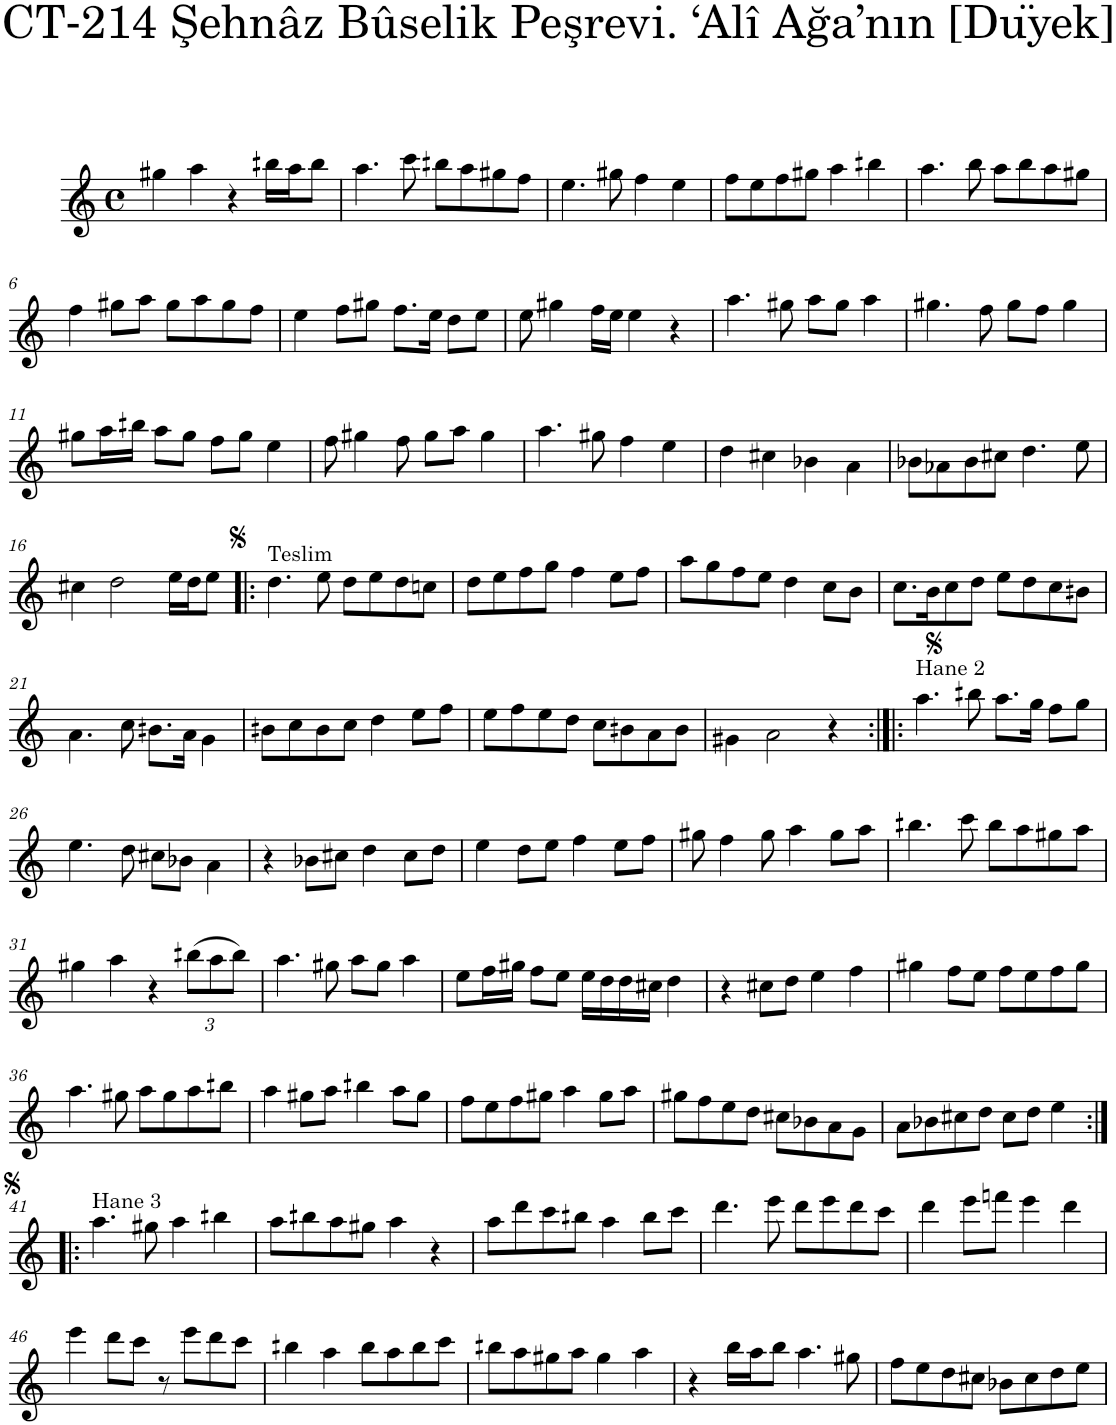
**kern
*part1
*staff1
*I"Voice
*I'Vo.
*clefG2
*k[]
*M4/4
*met(c)
=1
4gg#X\
4aa\
4r
16bbn\LL
16aa\J
8bb\J
=2
4.aa\
8ccc\
8bbn\L
8aa\
8gg#X\
8ff\J
=3
4.ee\
8gg#X\
4ff\
4ee\
=4
8ff\L
8ee\
8ff\
8gg#X\J
4aa\
4bbn\
=5
4.aa\
8bb\
8aa\L
8bb\
8aa\
8gg#X\J
!!LO:LB:g=z
=6
4ff\
8gg#X\L
8aa\J
8gg#\L
8aa\
8gg#\
8ff\J
=7
4ee\
8ff\L
8gg#X\J
8.ff\L
16ee\Jk
8dd\L
8ee\J
=8
8ee\
4gg#X\
16ff\LL
16ee\JJ
4ee\
4r
=9
4.aa\
8gg#X\
8aa\L
8gg#\J
4aa\
=10
4.gg#X\
8ff\
8gg#\L
8ff\J
4gg#\
!!LO:LB:g=z
=11
8gg#X\L
16aa\L
16bbn\JJ
8aa\L
8gg#\J
8ff\L
8gg#\J
4ee\
=12
8ff\
4gg#X\
8ff\
8gg#\L
8aa\J
4gg#\
=13
4.aa\
8gg#X\
4ff\
4ee\
=14
4dd\
4cc#X\
4b-X\
4a\
=15
8b-X\L
8a-X\
8b-\
8cc#X\J
4.dd\
8ee\
!!LO:LB:g=z
=16
4cc#X\
2dd\
16ee\LL
16dd\J
8ee\J
=17!|:
!LO:TX:a:t=Teslim
4.dd\
8ee\
8dd\L
8ee\
8dd\
8ccn\J
=18
8dd\L
8ee\
8ff\
8gg\J
4ff\
8ee\L
8ff\J
=19
8aa\L
8gg\
8ff\
8ee\J
4dd\
8cc\L
8b\J
=20
8.cc\L
16b\K
8cc\
8dd\J
8ee\L
8dd\
8cc\
8bn\J
!!LO:LB:g=z
=21
4.a\
8cc\
8.bn\L
16a\Jk
4g\
=22
8bn\L
8cc\
8b\
8cc\J
4dd\
8ee\L
8ff\J
=23
8ee\L
8ff\
8ee\
8dd\J
8cc\L
8bn\
8a\
8b\J
=24
4g#X\
2a\
4r
=25:|!|:
!LO:TX:a:t=Hane 2
4.aa\
8bbn\
8.aa\L
16gg\Jk
8ff\L
8gg\J
!!LO:LB:g=z
=26
4.ee\
8dd\
8cc#X\L
8b-X\J
4a\
=27
4r
8b-X\L
8cc#X\J
4dd\
8cc#\L
8dd\J
=28
4ee\
8dd\L
8ee\J
4ff\
8ee\L
8ff\J
=29
8gg#X\
4ff\
8gg#\
4aa\
8gg#\L
8aa\J
=30
4.bbn\
8ccc\
8bb\L
8aa\
8gg#X\
8aa\J
!!LO:LB:g=z
=31
4gg#X\
4aa\
4r
*Xbrackettup
(12bbn\L
12aa\
12bb\J)
=32
4.aa\
8gg#X\
8aa\L
8gg#\J
4aa\
=33
8ee\L
16ff\L
16gg#X\JJ
8ff\L
8ee\J
16ee\LL
16dd\
16dd\
16cc#X\JJ
4dd\
=34
4r
8cc#X\L
8dd\J
4ee\
4ff\
=35
4gg#X\
8ff\L
8ee\J
8ff\L
8ee\
8ff\
8gg#\J
!!LO:LB:g=z
=36
4.aa\
8gg#X\
8aa\L
8gg#\
8aa\
8bbn\J
=37
4aa\
8gg#X\L
8aa\J
4bbn\
8aa\L
8gg#\J
=38
8ff\L
8ee\
8ff\
8gg#X\J
4aa\
8gg#\L
8aa\J
=39
8gg#X\L
8ff\
8ee\
8dd\J
8cc#X\L
8b-X\
8a\
8g\J
=40
8a\L
8b-X\
8cc#X\
8dd\J
8cc#\L
8dd\J
4ee\
!!LO:LB:g=z
=41:|!|:
!LO:TX:a:t=Hane 3
4.aa\
8gg#X\
4aa\
4bbn\
=42
8aa\L
8bbn\
8aa\
8gg#X\J
4aa\
4r
=43
8aa\L
8ddd\
8ccc\
8bbn\J
4aa\
8bb\L
8ccc\J
=44
4.ddd\
8eee\
8ddd\L
8eee\
8ddd\
8ccc\J
=45
4ddd\
8eee\L
8fffn\J
4eee\
4ddd\
!!LO:LB:g=z
=46
4eee\
8ddd\L
8ccc\J
8r
8eee\L
8ddd\
8ccc\J
=47
4bbn\
4aa\
8bb\L
8aa\
8bb\
8ccc\J
=48
8bbn\L
8aa\
8gg#X\
8aa\J
4gg#\
4aa\
=49
4r
16bb\LL
16aa\J
8bb\J
4.aa\
8gg#X\
=50
8ff\L
8ee\
8dd\
8cc#X\J
8b-X\L
8cc#\
8dd\
8ee\J
=
*-
